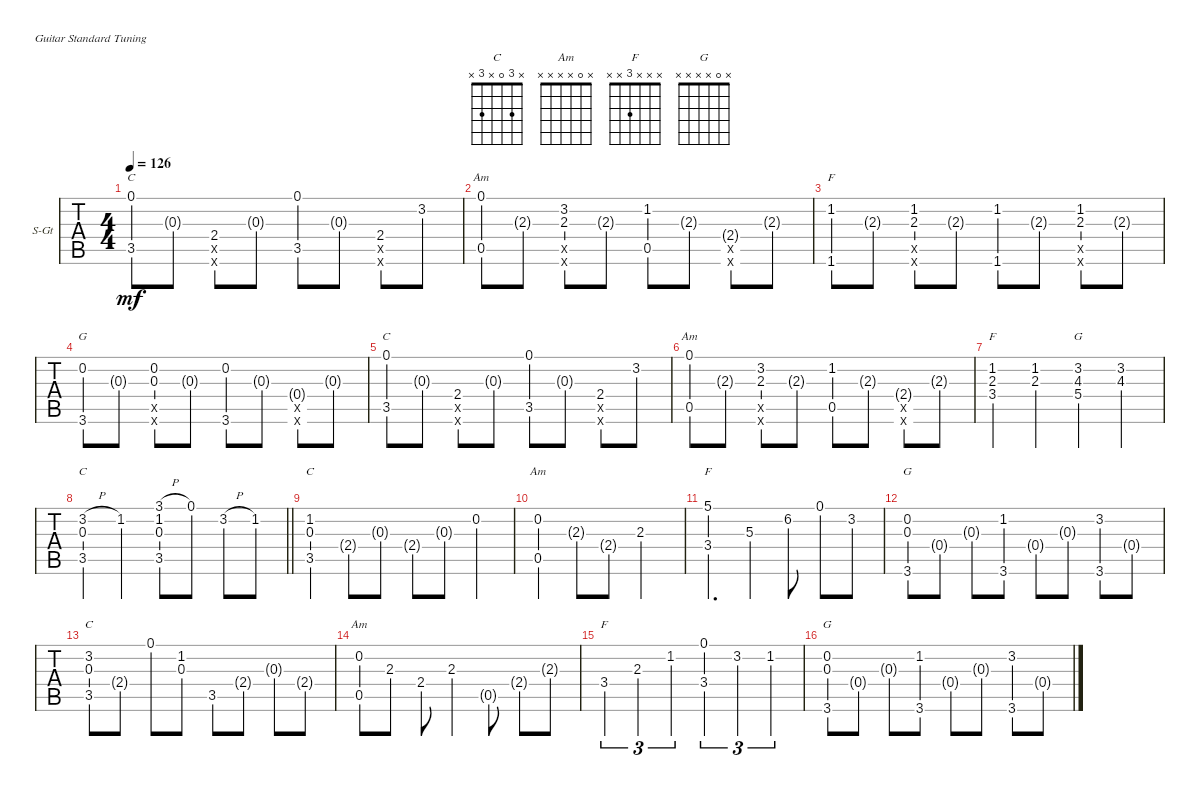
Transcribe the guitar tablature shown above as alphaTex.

\bracketExtendMode groupsimilarinstruments
\firstSystemTrackNameOrientation horizontal
\otherSystemsTrackNameOrientation horizontal
\track ("" "S-Gt") {instrument acousticguitarsteel}
\staff {tabs}
\tuning (E4 B3 G3 D3 A2 E2)
\chord ("C" x 1 x x x x)
\chord ("C" 0 x x x 3 x)
\chord ("Am" 0 x x x 0 x)
\chord ("F" x 1 x x x 1) {barre 1}
\chord ("G" x 0 x x x 3)
\chord ("C" x 3 x x x x)
\chord ("F" x 1 2 3 x x)
\chord ("G" x 3 4 5 x x)
\chord ("C" x 3 0 x 3 x)
\chord ("Am" x 0 x x x x)
\chord ("F" 5 x x x x x)
\chord ("G" x 0 x x x x)
\chord ("F" x x x 3 x x)
\ts (4 4)
\tempo 126
\clef g2
\ks c
(0.1 3.5).8{ch "C" dy mf} 0.3{g}.8 (2.4 0.5{x} 0.6{x}).8 0.3{g}.8 (0.1 3.5).8 0.3{g}.8 (2.4 0.6{x} 0.5{x}).8 3.2.8 |
(0.1 0.5).8{ch "Am"} 2.3{g}.8 (3.2 0.5{x} 0.6{x} 2.3).8 2.3{g}.8 (1.2 0.5).8 2.3{g}.8 (2.4{g} 0.6{x} 0.5{x}).8 2.3{g}.8 |
(1.2 1.6).8{ch "F"} 2.3{g}.8 (1.2 0.5{x} 0.6{x} 2.3).8 2.3{g}.8 (1.2 1.6).8 2.3{g}.8 (1.2 0.5{x} 0.6{x} 2.3).8 2.3{g}.8 |
(0.2 3.6).8{ch "G"} 0.3{g}.8 (0.2 0.5{x} 0.6{x} 0.3).8 0.3{g}.8 (0.2 3.6).8 0.3{g}.8 (0.6{x} 0.5{x} 0.4{g}).8 0.3{g}.8 |
(0.1 3.5).8{ch "C"} 0.3{g}.8 (0.5{x} 0.6{x} 2.4).8 0.3{g}.8 (0.1 3.5).8 0.3{g}.8 (0.6{x} 0.5{x} 2.4).8 3.2.8 |
(0.1 0.5).8{ch "Am"} 2.3{g}.8 (3.2 0.5{x} 0.6{x} 2.3).8 2.3{g}.8 (1.2 0.5).8 2.3{g}.8 (0.5{x} 0.6{x} 2.4{g}).8 2.3{g}.8 |
(1.2 2.3 3.4).4{ch "F"} (1.2 2.3).4 (3.2 4.3 5.4).4{ch "G"} (3.2 4.3).4 |
\barLineRight lightlight
(3.2{h} 3.5 0.3).4{ch "C"} 1.2.4 (1.2 0.3 3.5 3.1{h}).8 0.1.8 3.2{h}.8 1.2.8 |
(1.2 3.5 0.3).4{ch "C"} 2.4{g}.8 0.3{g}.8 2.4{g}.8 0.3{g}.8 0.2.4 |
(0.2 0.5).4{ch "Am"} 2.3{g}.8 2.4{g}.8 2.3.2 |
(5.1 3.4).4{d ch "F"} 5.3.4 6.2.8 0.1.8 3.2.8 |
(0.2 3.6 0.3).8{ch "G"} 0.4{g}.8 0.3{g}.8 (1.2 3.6).8 0.4{g}.8 0.3{g}.8 (3.2 3.6).8 0.4{g}.8 |
(3.2 3.5 0.3).8{ch "C"} 2.4{g}.8 0.1.8 (1.2 0.3).8 3.5.8 2.4{g}.8 0.3{g}.8 2.4{g}.8 |
(0.2 0.5).8{ch "Am"} 2.3.8 2.4.8 2.3.4 0.5{g}.8 2.4{g}.8 2.3{g}.8 |
3.4.4{tu (3 2) ch "F"} 2.3.4{tu (3 2)} 1.2.4{tu (3 2)} (0.1 3.4).4{tu (3 2)} 3.2.4{tu (3 2)} 1.2.4{tu (3 2)} |
(0.2 3.6 0.3).8{ch "G"} 0.4{g}.8 0.3{g}.8 (1.2 3.6).8 0.4{g}.8 0.3{g}.8 (3.2 3.6).8 0.4{g}.8
